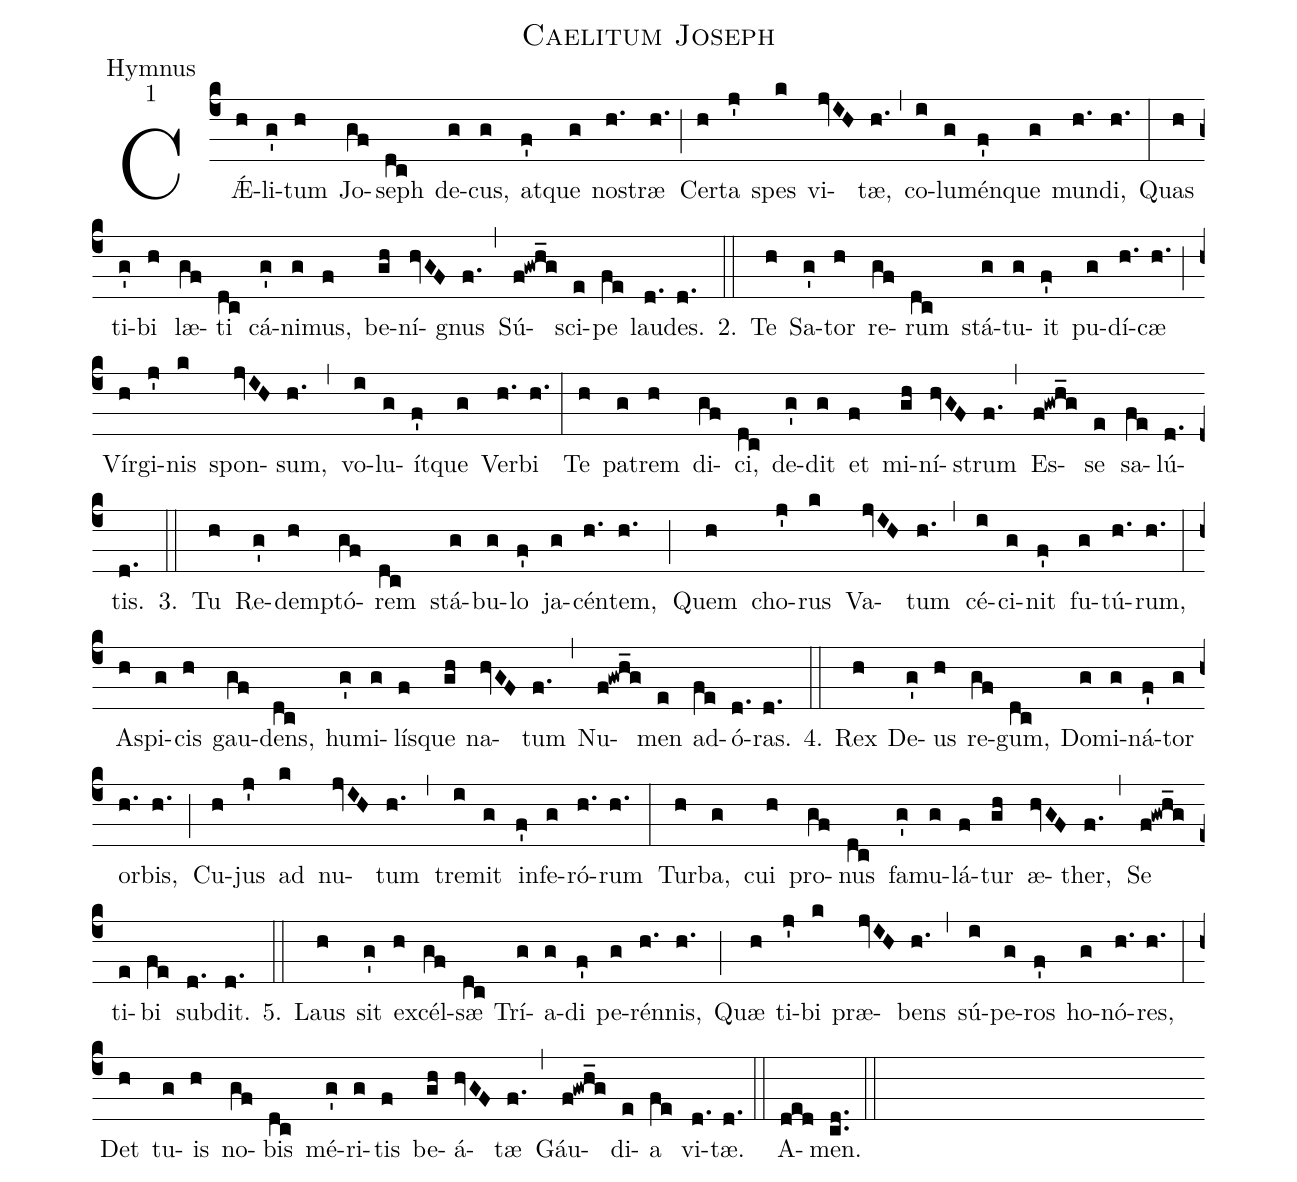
name:Caelitum Joseph;
office-part:Hymnus;
mode:1;
%%
(c4) CǼ(h)li(g')tum(h) Jo(gf)seph(dc) de(g)cus,(g) at(f')que(g) no(h.)stræ(h.) (;) Cer(h)ta(j') spes(k) vi(jvIH)tæ,(h.) (,) co(i)lu(g)mén(f')que(g) mun(h.)di,(h.) (:) Quas(h) ti(g')bi(h) læ(gf)ti(dc)  cá(g')ni(g)mus,(f) be(gh)ní(hvGF)gnus(f.) (,) Sú(f!gwh_g)sci(e)pe(fe) lau(d.)des.(d.) 2.(::) Te(h) Sa(g')tor(h) re(gf)rum(dc) stá(g)tu(g)it(f') pu(g)dí(h.)cæ(h.) (;) Vír(h)gi(j')nis(k) spon(jvIH)sum,(h.) (,) vo(i)lu(g)ít(f')que(g) Ver(h.)bi(h.) (:) Te(h) pa(g)trem(h) di(gf)ci,(dc) de(g')dit(g) et(f) mi(gh)ní(hvGF)strum(f.) (,) Es(f!gwh_g)se(e) sa(fe)lú(d.)tis.(d.) 3.(::) Tu(h) Re(g')demp(h)tó(gf)rem(dc) stá(g)bu(g)lo(f') ja(g)cén(h.)tem,(h.) (;) Quem(h) cho(j')rus(k) Va(jvIH)tum(h.) (,) cé(i)ci(g)nit(f') fu(g)tú(h.)rum,(h.) (:) A(h)spi(g)cis(h) gau(gf)dens,(dc) hu(g')mi(g)lí(f)sque(gh) na(hvGF)tum(f.) (,) Nu(f!gwh_g)men(e) ad(fe)ó(d.)ras.(d.) 4.(::) Rex(h) De(g')us(h) re(gf)gum,(dc) Do(g)mi(g)ná(f')tor(g) or(h.)bis,(h.) (;) Cu(h)jus(j') ad(k) nu(jvIH)tum(h.) (,) tre(i)mit(g) in(f')fe(g)ró(h.)rum(h.) (:) Tur(h)ba,(g) cui(h) pro(gf)nus(dc) fa(g')mu(g)lá(f)tur(gh) æ(hvGF)ther,(f.) (,) Se(f!gwh_g) ti(e)bi(fe) sub(d.)dit.(d.) 5.(::) Laus(h) sit(g') ex(h)cél(gf)sæ(dc) Trí(g)a(g)di(f') pe(g)rén(h.)nis,(h.) (;) Quæ(h) ti(j')bi(k) præ(jvIH)bens(h.) (,) sú(i)pe(g)ros(f') ho(g)nó(h.)res,(h.) (:) Det(h) tu(g)is(h) no(gf)bis(dc) mé(g')ri(g)tis(f) be(gh)á(hvGF)tæ(f.) (,) Gáu(f!gwh_g)di(e)a(fe) vi(d.)tæ.(d.) (::) A(ded)men.(cd..) (::)
